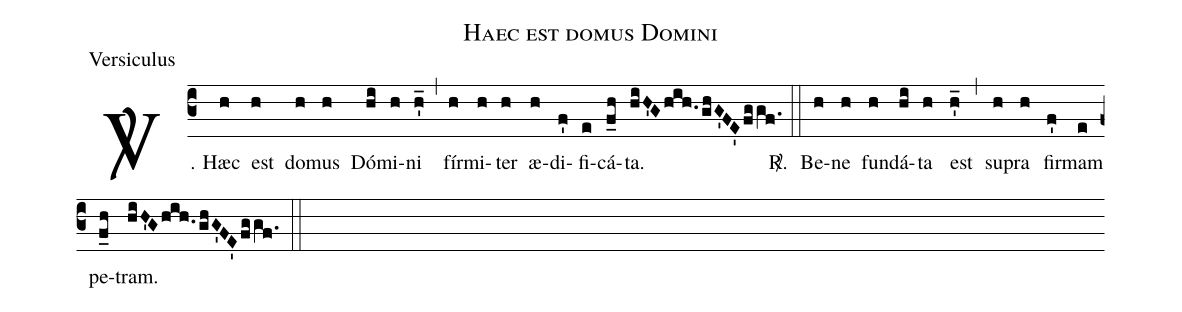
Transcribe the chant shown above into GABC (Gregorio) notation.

name:Haec est domus Domini;
office-part:Versiculus;
%%
(c3)
<sp>V/</sp>. H{æ}c(h) est(h) do(h)mus(h) Dó(hi)mi(h)ni(h'_) (,)
fír(h)mi(h)ter(h) æ(h)di(f')fi(e)cá(f_h)ta.(hiH'Ghih./ghG'FE'fg/gf.) <sp>R/</sp>.(::)
Be(h)ne(h) fun(h)dá(hi)ta(h) est(h'_) (,)
su(h)pra(h) fir(f')mam(e) pe(f_h)tram.(hiH'Ghih./ghG'FE'fg/gf.) (::)
